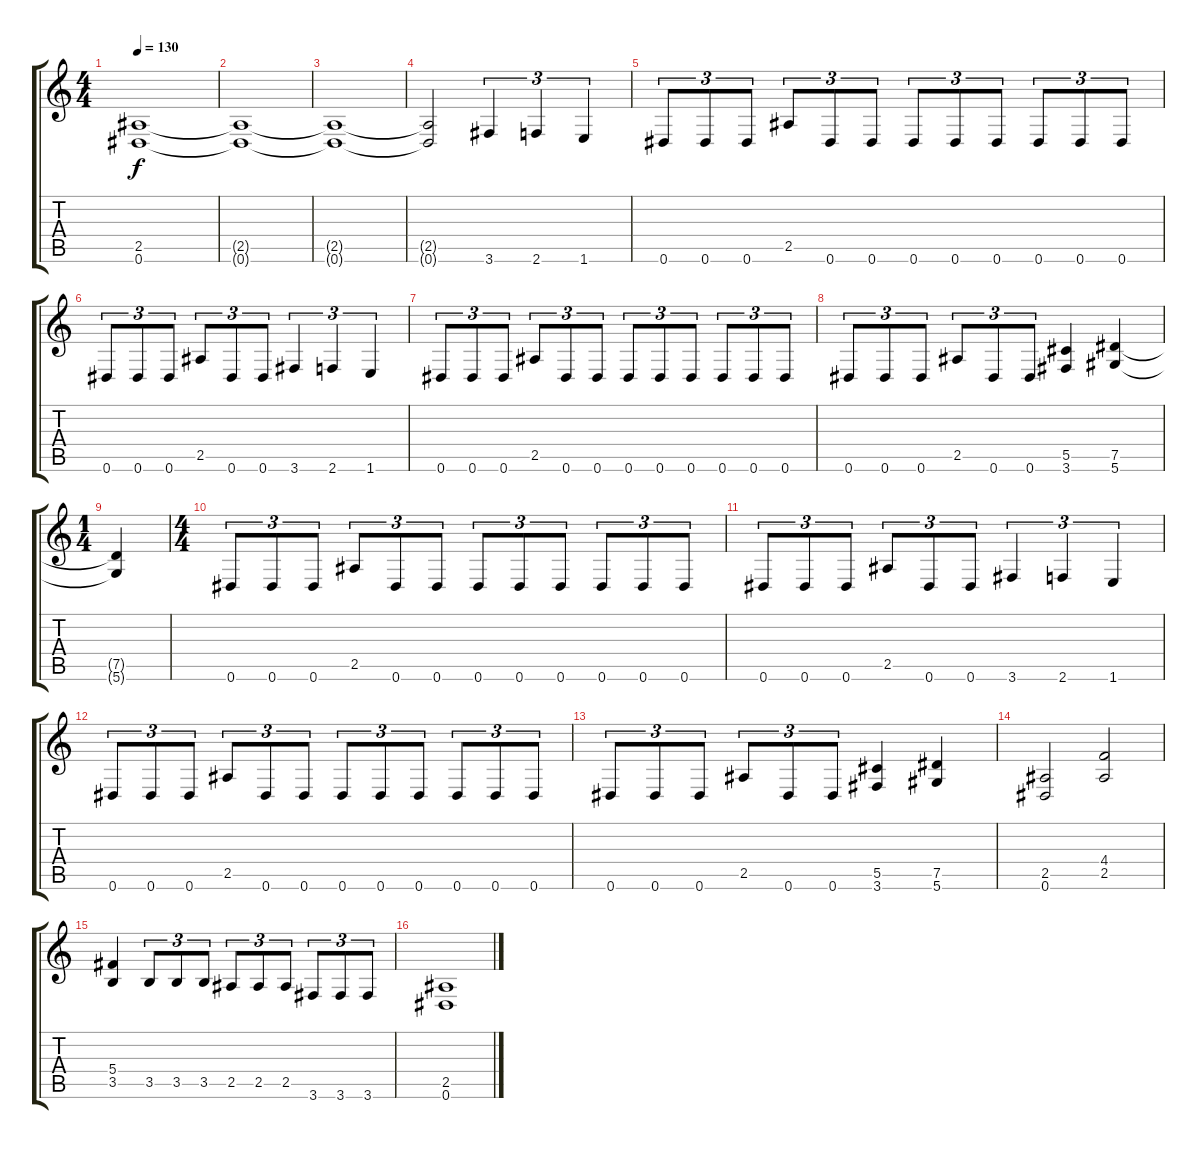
\track "" {instrument distortionguitar}
\staff {score tabs}
\tuning (Eb4 Bb3 Gb3 Db3 Ab2 Eb2) {hide}
\ts (4 4)
\tempo 130
\clef g2
\ks c
(2.5{t} 0.6{t}).1{dy f} |
(2.5{t} 0.6{t}).1 |
(2.5{t} 0.6{t}).1 |
(2.5{t} 0.6{t}).2 3.6.4{tu (3 2) volume 15 instrument distortionguitar} 2.6.4{tu (3 2)} 1.6.4{tu (3 2)} |
0.6.8{tu (3 2)} 0.6.8{tu (3 2)} 0.6.8{tu (3 2)} 2.5.8{tu (3 2)} 0.6.8{tu (3 2)} 0.6.8{tu (3 2)} 0.6.8{tu (3 2)} 0.6.8{tu (3 2)} 0.6.8{tu (3 2)} 0.6.8{tu (3 2)} 0.6.8{tu (3 2)} 0.6.8{tu (3 2)} |
0.6.8{tu (3 2)} 0.6.8{tu (3 2)} 0.6.8{tu (3 2)} 2.5.8{tu (3 2)} 0.6.8{tu (3 2)} 0.6.8{tu (3 2)} 3.6.4{tu (3 2)} 2.6.4{tu (3 2)} 1.6.4{tu (3 2)} |
0.6.8{tu (3 2)} 0.6.8{tu (3 2)} 0.6.8{tu (3 2)} 2.5.8{tu (3 2)} 0.6.8{tu (3 2)} 0.6.8{tu (3 2)} 0.6.8{tu (3 2)} 0.6.8{tu (3 2)} 0.6.8{tu (3 2)} 0.6.8{tu (3 2)} 0.6.8{tu (3 2)} 0.6.8{tu (3 2)} |
0.6.8{tu (3 2)} 0.6.8{tu (3 2)} 0.6.8{tu (3 2)} 2.5.8{tu (3 2)} 0.6.8{tu (3 2)} 0.6.8{tu (3 2)} (5.5 3.6).4 (7.5 5.6).4 |
\ts (1 4)
(7.5{t} 5.6{t}).4 |
\ts (4 4)
0.6.8{tu (3 2)} 0.6.8{tu (3 2)} 0.6.8{tu (3 2)} 2.5.8{tu (3 2)} 0.6.8{tu (3 2)} 0.6.8{tu (3 2)} 0.6.8{tu (3 2)} 0.6.8{tu (3 2)} 0.6.8{tu (3 2)} 0.6.8{tu (3 2)} 0.6.8{tu (3 2)} 0.6.8{tu (3 2)} |
0.6.8{tu (3 2)} 0.6.8{tu (3 2)} 0.6.8{tu (3 2)} 2.5.8{tu (3 2)} 0.6.8{tu (3 2)} 0.6.8{tu (3 2)} 3.6.4{tu (3 2)} 2.6.4{tu (3 2)} 1.6.4{tu (3 2)} |
0.6.8{tu (3 2)} 0.6.8{tu (3 2)} 0.6.8{tu (3 2)} 2.5.8{tu (3 2)} 0.6.8{tu (3 2)} 0.6.8{tu (3 2)} 0.6.8{tu (3 2)} 0.6.8{tu (3 2)} 0.6.8{tu (3 2)} 0.6.8{tu (3 2)} 0.6.8{tu (3 2)} 0.6.8{tu (3 2)} |
0.6.8{tu (3 2)} 0.6.8{tu (3 2)} 0.6.8{tu (3 2)} 2.5.8{tu (3 2)} 0.6.8{tu (3 2)} 0.6.8{tu (3 2)} (5.5 3.6).4 (7.5 5.6).4 |
(2.5 0.6).2 (4.4 2.5).2 |
(5.4 3.5).4 3.5.8{tu (3 2)} 3.5.8{tu (3 2)} 3.5.8{tu (3 2)} 2.5.8{tu (3 2)} 2.5.8{tu (3 2)} 2.5.8{tu (3 2)} 3.6.8{tu (3 2)} 3.6.8{tu (3 2)} 3.6.8{tu (3 2)} |
(2.5 0.6).1
